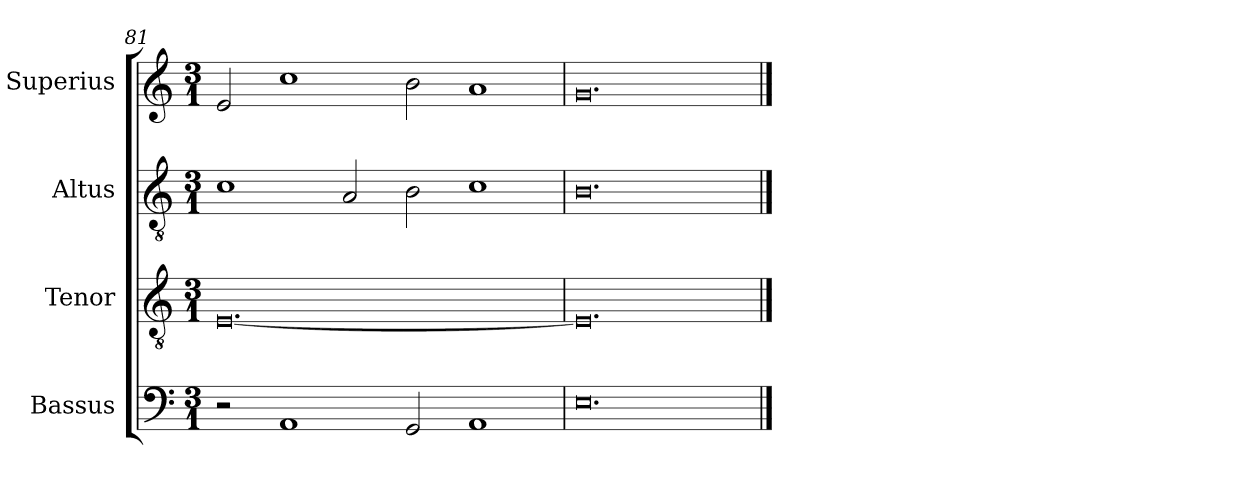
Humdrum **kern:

**kern	**kern	**kern	**kern
*part4	*part3	*part2	*part1
*staff4	*staff3	*staff2	*staff1
*I"Bassus	*I"Tenor	*I"Altus	*I"Superius
*I'B	*I'T	*I'A	*I'S
*clefF4	*clefGv2	*clefGv2	*clefG2
*k[]	*k[]	*k[]	*k[]
*M3/1	*M3/1	*M3/1	*M3/1
=81	=81	=81	=81
2r	[0.E	1c	2e/
1AA	.	.	1cc
.	.	2A/	.
2GG/	.	2B\	2b\
1AA	.	1c	1a
=82	=82	=82	=82
0.E	0.E]	0.B	0.g
==	==	==	==
*-	*-	*-	*-
